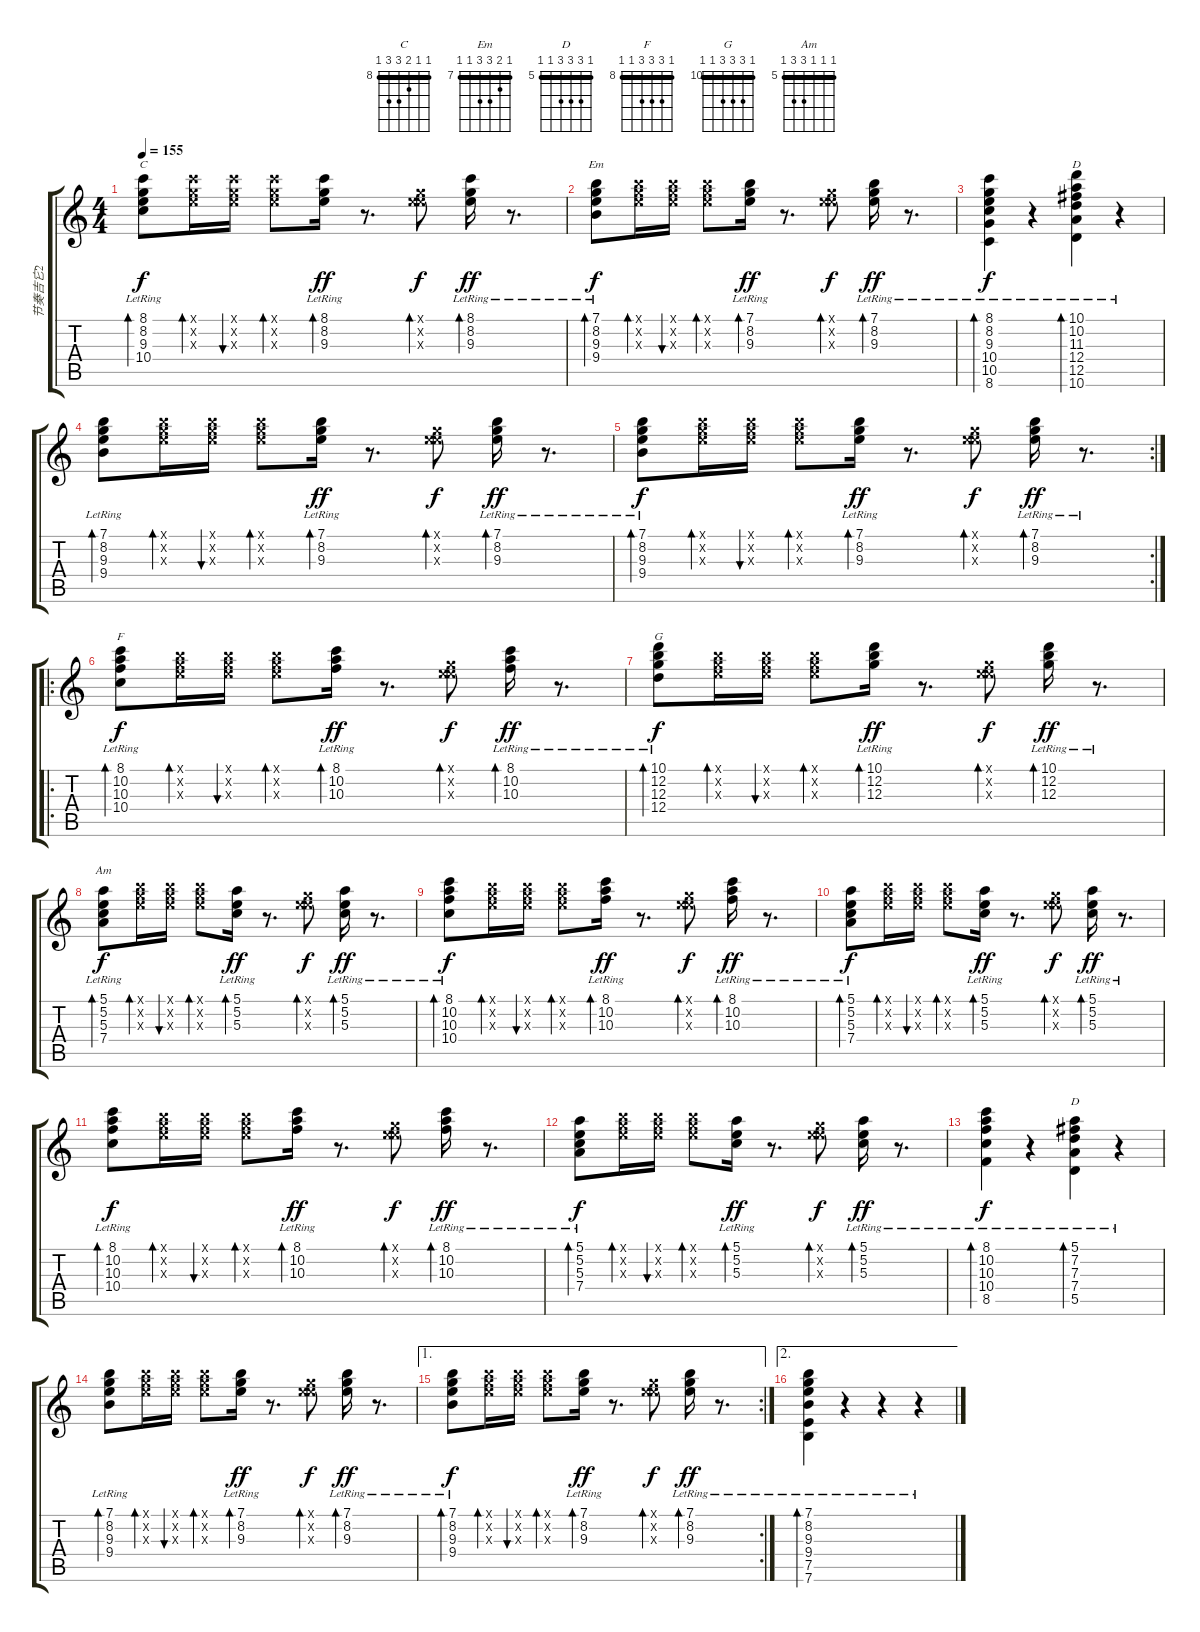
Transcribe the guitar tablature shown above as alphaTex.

\track ("节奏吉它2" "节奏吉它2") {instrument acousticguitarnylon}
\staff {score tabs}
\tuning (E4 B3 G3 D3 A2 E2) {hide}
\chord ("C" 8 8 9 10 10 8) {firstfret 8 barre 8}
\chord ("Em" 7 8 9 9 7 7) {firstfret 7 barre 7}
\chord ("D" 10 10 11 12 12 10) {firstfret 10 barre 10}
\chord ("F" 8 10 10 10 8 8) {firstfret 8 barre 8}
\chord ("G" 10 12 12 12 10 10) {firstfret 10 barre 10}
\chord ("Am" 5 5 5 7 7 5) {firstfret 5 barre 5}
\chord ("D" 5 7 7 7 5 5) {firstfret 5 barre 5}
\ts (4 4)
\tempo 155
\clef g2
\ks c
(8.1{lr} 8.2{lr} 9.3{lr} 10.4{lr}).8{bd 120 ch "C" dy f} (8.1{x} 8.2{x} 9.3{x}).16{bd 120} (8.1{x} 8.2{x} 9.3{x}).16{bu 120} (8.1{x} 8.2{x} 9.3{x}).8{bd 120} (8.1{lr} 8.2{lr} 9.3{lr}).16{bd 120 dy ff} r.8{d} (0.1{x} 8.2{x} 9.3{x}).8{bd 120 dy f} (8.1{lr} 8.2{lr} 9.3{lr}).16{bd 120 dy ff} r.8{d} |
(7.1{lr} 8.2{lr} 9.3{lr} 9.4{lr}).8{bd 120 ch "Em" dy f} (7.1{x} 8.2{x} 9.3{x}).16{bd 120} (7.1{x} 8.2{x} 9.3{x}).16{bu 120} (7.1{x} 8.2{x} 9.3{x}).8{bd 120} (7.1{lr} 8.2{lr} 9.3{lr}).16{bd 120 dy ff} r.8{d} (0.1{x} 8.2{x} 9.3{x}).8{bd 120 dy f} (7.1{lr} 8.2{lr} 9.3{lr}).16{bd 120 dy ff} r.8{d} |
(8.1{lr} 8.2{lr} 9.3{lr} 10.4{lr} 10.5{lr} 8.6{lr}).4{bd 120 dy f} r.4 (10.1{lr} 10.2{lr} 11.3{lr} 12.4{lr} 12.5{lr} 10.6{lr}).4{bd 120 ch "D"} r.4 |
(7.1{lr} 8.2{lr} 9.3{lr} 9.4{lr}).8{bd 120} (7.1{x} 8.2{x} 9.3{x}).16{bd 120} (7.1{x} 8.2{x} 9.3{x}).16{bu 120} (7.1{x} 8.2{x} 9.3{x}).8{bd 120} (7.1{lr} 8.2{lr} 9.3{lr}).16{bd 120 dy ff} r.8{d} (0.1{x} 8.2{x} 9.3{x}).8{bd 120 dy f} (7.1{lr} 8.2{lr} 9.3{lr}).16{bd 120 dy ff} r.8{d} |
\rc 2
(7.1{lr} 8.2{lr} 9.3{lr} 9.4{lr}).8{bd 120 dy f} (7.1{x} 8.2{x} 9.3{x}).16{bd 120} (7.1{x} 8.2{x} 9.3{x}).16{bu 120} (7.1{x} 8.2{x} 9.3{x}).8{bd 120} (7.1{lr} 8.2{lr} 9.3{lr}).16{bd 120 dy ff} r.8{d} (0.1{x} 8.2{x} 9.3{x}).8{bd 120 dy f} (7.1{lr} 8.2{lr} 9.3{lr}).16{bd 120 dy ff} r.8{d} |
\ro
(8.1{lr} 10.2{lr} 10.3{lr} 10.4{lr}).8{bd 120 ch "F" dy f} (7.1{x} 8.2{x} 9.3{x}).16{bd 120} (7.1{x} 8.2{x} 9.3{x}).16{bu 120} (7.1{x} 8.2{x} 9.3{x}).8{bd 120} (8.1{lr} 10.2{lr} 10.3{lr}).16{bd 120 dy ff} r.8{d} (0.1{x} 8.2{x} 9.3{x}).8{bd 120 dy f} (8.1{lr} 10.2{lr} 10.3{lr}).16{bd 120 dy ff} r.8{d} |
(10.1{lr} 12.2{lr} 12.3{lr} 12.4{lr}).8{bd 120 ch "G" dy f} (7.1{x} 8.2{x} 9.3{x}).16{bd 120} (7.1{x} 8.2{x} 9.3{x}).16{bu 120} (7.1{x} 8.2{x} 9.3{x}).8{bd 120} (10.1{lr} 12.2{lr} 12.3{lr}).16{bd 120 dy ff} r.8{d} (0.1{x} 8.2{x} 9.3{x}).8{bd 120 dy f} (10.1{lr} 12.2{lr} 12.3{lr}).16{bd 120 dy ff} r.8{d} |
(5.1{lr} 5.2{lr} 5.3{lr} 7.4{lr}).8{bd 120 ch "Am" dy f} (7.1{x} 8.2{x} 9.3{x}).16{bd 120} (7.1{x} 8.2{x} 9.3{x}).16{bu 120} (7.1{x} 8.2{x} 9.3{x}).8{bd 120} (5.1{lr} 5.2{lr} 5.3{lr}).16{bd 120 dy ff} r.8{d} (0.1{x} 8.2{x} 9.3{x}).8{bd 120 dy f} (5.1{lr} 5.2{lr} 5.3{lr}).16{bd 120 dy ff} r.8{d} |
(8.1{lr} 10.2{lr} 10.3{lr} 10.4{lr}).8{bd 120 dy f} (7.1{x} 8.2{x} 9.3{x}).16{bd 120} (7.1{x} 8.2{x} 9.3{x}).16{bu 120} (7.1{x} 8.2{x} 9.3{x}).8{bd 120} (8.1{lr} 10.2{lr} 10.3{lr}).16{bd 120 dy ff} r.8{d} (0.1{x} 8.2{x} 9.3{x}).8{bd 120 dy f} (8.1{lr} 10.2{lr} 10.3{lr}).16{bd 120 dy ff} r.8{d} |
(5.1{lr} 5.2{lr} 5.3{lr} 7.4{lr}).8{bd 120 dy f} (7.1{x} 8.2{x} 9.3{x}).16{bd 120} (7.1{x} 8.2{x} 9.3{x}).16{bu 120} (7.1{x} 8.2{x} 9.3{x}).8{bd 120} (5.1{lr} 5.2{lr} 5.3{lr}).16{bd 120 dy ff} r.8{d} (0.1{x} 8.2{x} 9.3{x}).8{bd 120 dy f} (5.1{lr} 5.2{lr} 5.3{lr}).16{bd 120 dy ff} r.8{d} |
(8.1{lr} 10.2{lr} 10.3{lr} 10.4{lr}).8{bd 120 dy f} (7.1{x} 8.2{x} 9.3{x}).16{bd 120} (7.1{x} 8.2{x} 9.3{x}).16{bu 120} (7.1{x} 8.2{x} 9.3{x}).8{bd 120} (8.1{lr} 10.2{lr} 10.3{lr}).16{bd 120 dy ff} r.8{d} (0.1{x} 8.2{x} 9.3{x}).8{bd 120 dy f} (8.1{lr} 10.2{lr} 10.3{lr}).16{bd 120 dy ff} r.8{d} |
(5.1{lr} 5.2{lr} 5.3{lr} 7.4{lr}).8{bd 120 dy f} (7.1{x} 8.2{x} 9.3{x}).16{bd 120} (7.1{x} 8.2{x} 9.3{x}).16{bu 120} (7.1{x} 8.2{x} 9.3{x}).8{bd 120} (5.1{lr} 5.2{lr} 5.3{lr}).16{bd 120 dy ff} r.8{d} (0.1{x} 8.2{x} 9.3{x}).8{bd 120 dy f} (5.1{lr} 5.2{lr} 5.3{lr}).16{bd 120 dy ff} r.8{d} |
(8.1{lr} 10.2{lr} 10.3{lr} 10.4{lr} 8.5{lr}).4{bd 120 dy f} r.4 (5.1{lr} 7.2{lr} 7.3{lr} 7.4{lr} 5.5{lr}).4{bd 120 ch "D"} r.4 |
(7.1{lr} 8.2{lr} 9.3{lr} 9.4{lr}).8{bd 120} (7.1{x} 8.2{x} 9.3{x}).16{bd 120} (7.1{x} 8.2{x} 9.3{x}).16{bu 120} (7.1{x} 8.2{x} 9.3{x}).8{bd 120} (7.1{lr} 8.2{lr} 9.3{lr}).16{bd 120 dy ff} r.8{d} (0.1{x} 8.2{x} 9.3{x}).8{bd 120 dy f} (7.1{lr} 8.2{lr} 9.3{lr}).16{bd 120 dy ff} r.8{d} |
\ae 1
\rc 2
(7.1{lr} 8.2{lr} 9.3{lr} 9.4{lr}).8{bd 120 dy f} (7.1{x} 8.2{x} 9.3{x}).16{bd 120} (7.1{x} 8.2{x} 9.3{x}).16{bu 120} (7.1{x} 8.2{x} 9.3{x}).8{bd 120} (7.1{lr} 8.2{lr} 9.3{lr}).16{bd 120 dy ff} r.8{d} (0.1{x} 8.2{x} 9.3{x}).8{bd 120 dy f} (7.1{lr} 8.2{lr} 9.3{lr}).16{bd 120 dy ff} r.8{d} |
\ae 2
(7.1{lr} 8.2{lr} 9.3{lr} 9.4{lr} 7.5{lr} 7.6{lr}).4{bd 120} r.4 r.4 r.4
